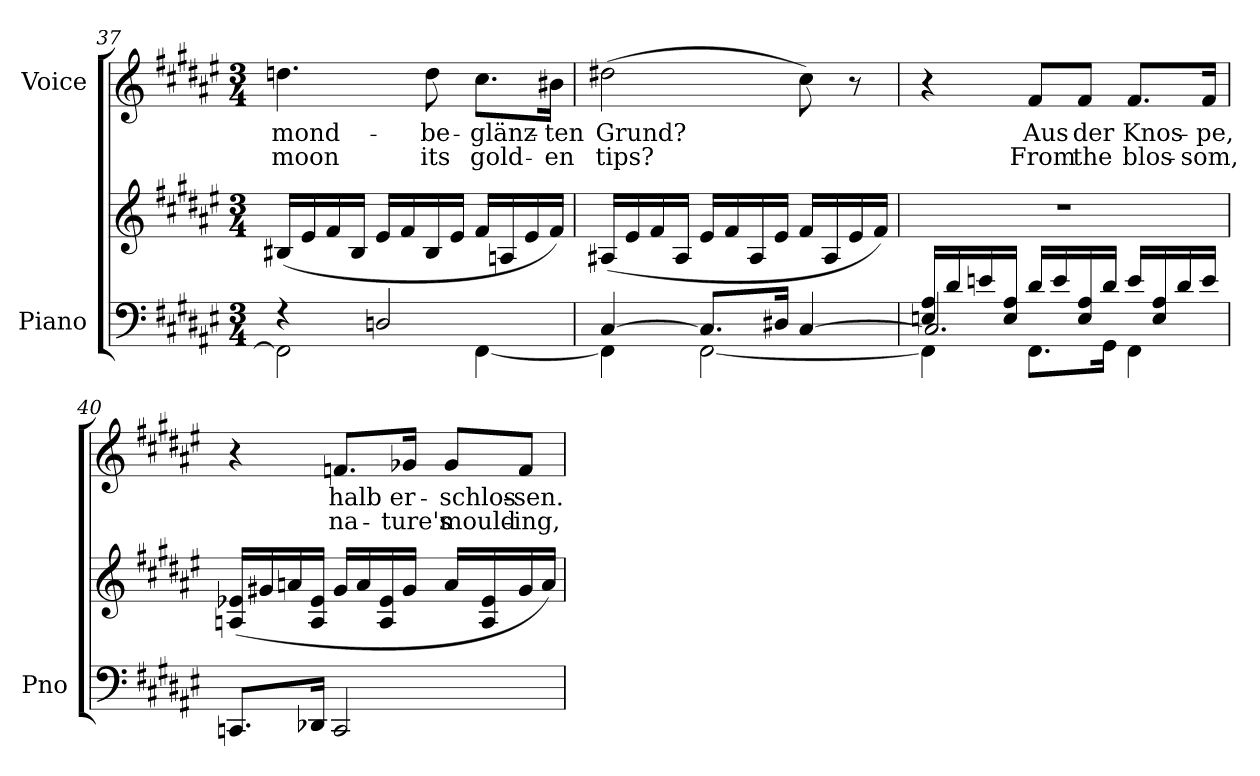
**kern	**kern	**kern	**text	**text
*part2	*part2	*part1	*part1	*part1
*staff3	*staff2	*staff1	*staff1	*staff1
*I"Piano	*	*I"Voice	*	*
*I'Pno	*	*	*	*
!!LO:LB:g=z
*clefF4	*clefG2	*clefG2	*	*
*k[f#c#g#d#a#e#]	*k[f#c#g#d#a#e#]	*k[f#c#g#d#a#e#]	*	*
*M3/4	*M3/4	*M3/4	*	*
=37	=37	=37	=37	=37
*^	*	*	*	*
!	!	!	!	!LO:LY:b	!LO:LY:b
4r	2FF#\]	(<16B#X/LL	4.ddn\	mond-	moon
.	.	16e#/	.	.	.
.	.	16f#/	.	.	.
.	.	16B#/JJ	.	.	.
2Dn/	.	16e#/LL	.	.	.
.	.	16f#/	.	.	.
!	!	!	!	!LO:LY:b	!LO:LY:b
.	.	16B#/	8dd\	-be-	its
.	.	16e#/JJ	.	.	.
!	!	!	!	!LO:LY:b	!LO:LY:b
.	[4FF#\	16f#/LL	8.cc#\L	-glänz-	gold-
.	.	16An/	.	.	.
.	.	16e#/	.	.	.
!	!	!	!	!LO:LY:b	!LO:LY:b
.	.	16f#/JJ)	16b#X\Jk	-ten	-en
=38	=38	=38	=38	=38	=38
!	!	!	!	!LO:LY:b	!LO:LY:b
[4C#/	4FF#\]	(<16A#X/LL	(>2dd#X\	Grund?	tips?
.	.	16e#/	.	.	.
.	.	16f#/	.	.	.
.	.	16A#/JJ	.	.	.
8.C#/L]	[2FF#\	16e#/LL	.	.	.
.	.	16f#/	.	.	.
.	.	16A#/	.	.	.
16D#X/Jk	.	16e#/JJ	.	.	.
[4C#/	.	16f#/LL	8cc#\)	.	.
.	.	16A#/	.	.	.
.	.	16e#/	8r	.	.
.	.	16f#/JJ)	.	.	.
=39	=39	=39	=39	=39	=39
*	*^	*	*	*	*
16En/ 16A#/LL	4FF#\]	2.C#/]	2.r	4r	.	.
16d#/	.	.	.	.	.	.
16en/	.	.	.	.	.	.
16E/ 16A#/JJ	.	.	.	.	.	.
!	!	!	!	!	!LO:LY:b	!LO:LY:b
16d#/LL	8.FF#\L	.	.	8f#/L	Aus	From
16e/	.	.	.	.	.	.
!	!	!	!	!	!LO:LY:b	!LO:LY:b
16E/ 16A#/	.	.	.	8f#/J	der	the
16d#/JJ	16GG#\Jk	.	.	.	.	.
!	!	!	!	!	!LO:LY:b	!LO:LY:b
16e/LL	4FF#\	.	.	8.f#/L	Knos-	blos-
16E/ 16A#/	.	.	.	.	.	.
16d#/	.	.	.	.	.	.
!	!	!	!	!	!LO:LY:b	!LO:LY:b
16e/JJ	.	.	.	16f#/Jk	-pe,	-som,
*v	*v	*v	*	*	*	*
!!LO:LB:g=z
=40	=40	=40	=40	=40
8.CCn/L	(>16An/ 16e-X/LL	4r	.	.
.	16g#X/	.	.	.
.	16an/	.	.	.
16DD-X/Jk	16A/ 16e-/JJ	.	.	.
!	!	!	!LO:LY:b	!LO:LY:b
2CC/	16g#/LL	8.fn/L	halb	na-
.	16a/	.	.	.
.	16A/ 16e-/	.	.	.
!	!	!	!LO:LY:b	!LO:LY:b
.	16g#/JJ	16g-X/Jk	er-	-ture's
!	!	!	!LO:LY:b	!LO:LY:b
.	16a/LL	8g-/L	-schlos-	mould-
.	16A/ 16e-/	.	.	.
!	!	!	!LO:LY:b	!LO:LY:b
.	16g#/	8f/J	-sen.	-ing,
.	16a/JJ)	.	.	.
=	=	=	=	=
*-	*-	*-	*-	*-
